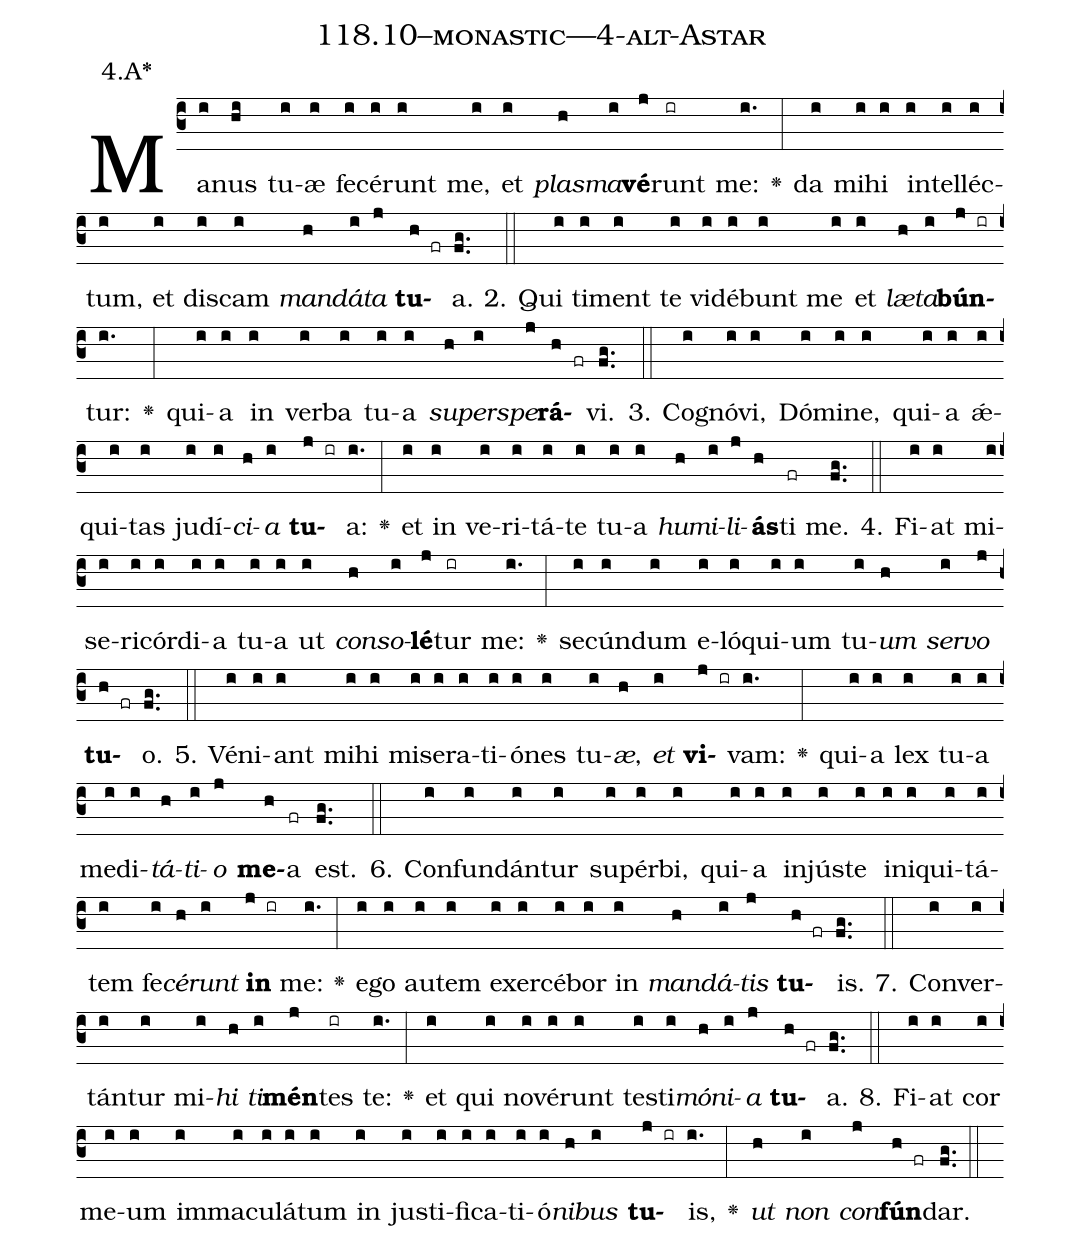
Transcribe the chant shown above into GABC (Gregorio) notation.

name: 118.10--monastic---4-alt-Astar;
annotation: 4.A*;
%%
(c3)Ma(i)nus(hi) tu(i)æ(i) fe(i)cé(i)runt(i) me,(i) et(i) <i>plas</i>(h)<i>ma</i>(i)<b>vé</b>(j)runt(ir) me:(i.) <v>\greheightstar</v>(:) da(i) mi(i)hi(i) in(i)tel(i)léc(i)tum,(i) et(i) dis(i)cam(i) <i>man</i>(h)<i>dá</i>(i)<i>ta</i>(j) <b>tu</b>(h fr)a.(fg..) (::)
2. Qui(i) ti(i)ment(i) te(i) vi(i)dé(i)bunt(i) me(i) et(i) <i>læ</i>(h)<i>ta</i>(i)<b>bún</b>(j ir)tur:(i.) <v>\greheightstar</v>(:) qui(i)a(i) in(i) ver(i)ba(i) tu(i)a(i) <i>su</i>(h)<i>per</i>(i)<i>spe</i>(j)<b>rá</b>(h fr)vi.(fg..) (::)
3. Co(i)gnó(i)vi,(i) Dó(i)mi(i)ne,(i) qui(i)a(i) ǽ(i)qui(i)tas(i) ju(i)dí(i)<i>ci</i>(h)<i>a</i>(i) <b>tu</b>(j ir)a:(i.) <v>\greheightstar</v>(:) et(i) in(i) ve(i)ri(i)tá(i)te(i) tu(i)a(i) <i>hu</i>(h)<i>mi</i>(i)<i>li</i>(j)<b>ás</b>(h)ti(fr) me.(fg..) (::)
4. Fi(i)at(i) mi(i)se(i)ri(i)cór(i)di(i)a(i) tu(i)a(i) ut(i) <i>con</i>(h)<i>so</i>(i)<b>lé</b>(j)tur(ir) me:(i.) <v>\greheightstar</v>(:) se(i)cún(i)dum(i) e(i)ló(i)qui(i)um(i) tu(i)<i>um</i>(h) <i>ser</i>(i)<i>vo</i>(j) <b>tu</b>(h fr)o.(fg..) (::)
5. Vé(i)ni(i)ant(i) mi(i)hi(i) mi(i)se(i)ra(i)ti(i)ó(i)nes(i) tu(i)<i>æ</i>,(h) <i>et</i>(i) <b>vi</b>(j ir)vam:(i.) <v>\greheightstar</v>(:) qui(i)a(i) lex(i) tu(i)a(i) me(i)di(i)<i>tá</i>(h)<i>ti</i>(i)<i>o</i>(j) <b>me</b>(h)a(fr) est.(fg..) (::)
6. Con(i)fun(i)dán(i)tur(i) su(i)pér(i)bi,(i) qui(i)a(i) in(i)jús(i)te(i) in(i)i(i)qui(i)tá(i)tem(i) fe(i)<i>cé</i>(h)<i>runt</i>(i) <b>in</b>(j ir) me:(i.) <v>\greheightstar</v>(:) e(i)go(i) au(i)tem(i) ex(i)er(i)cé(i)bor(i) in(i) <i>man</i>(h)<i>dá</i>(i)<i>tis</i>(j) <b>tu</b>(h fr)is.(fg..) (::)
7. Con(i)ver(i)tán(i)tur(i) mi(i)<i>hi</i>(h) <i>ti</i>(i)<b>mén</b>(j)tes(ir) te:(i.) <v>\greheightstar</v>(:) et(i) qui(i) no(i)vé(i)runt(i) tes(i)ti(i)<i>mó</i>(h)<i>ni</i>(i)<i>a</i>(j) <b>tu</b>(h fr)a.(fg..) (::)
8. Fi(i)at(i) cor(i) me(i)um(i) im(i)ma(i)cu(i)lá(i)tum(i) in(i) jus(i)ti(i)fi(i)ca(i)ti(i)ó(i)<i>ni</i>(h)<i>bus</i>(i) <b>tu</b>(j ir)is,(i.) <v>\greheightstar</v>(:) <i>ut</i>(h) <i>non</i>(i) <i>con</i>(j)<b>fún</b>(h fr)dar.(fg..) (::)
